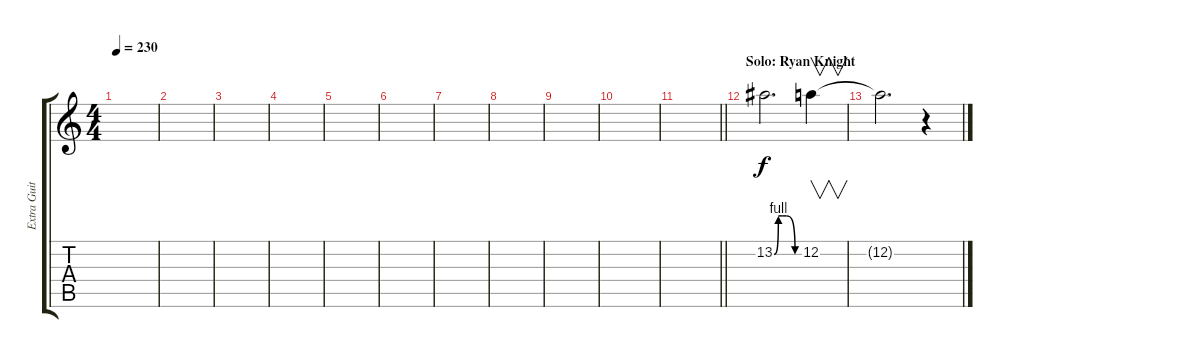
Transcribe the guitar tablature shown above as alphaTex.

\track ("Extra Guitar" "Extra Guit") {instrument distortionguitar}
\staff {score tabs}
\tuning (D4 A3 F3 C3 G2 D2) {hide}
\ts (4 4)
\tempo 230
\clef g2
\ks c
|
|
|
|
|
|
|
|
|
|
\barLineRight lightlight
|
\section ("" "Solo: Ryan Knight")
13.2{be (custom 0 0 10 4 20 4 29 4 50 0 60 0)}.2{d} 12.2.4{v} |
12.2{t}.2{d} r.4
